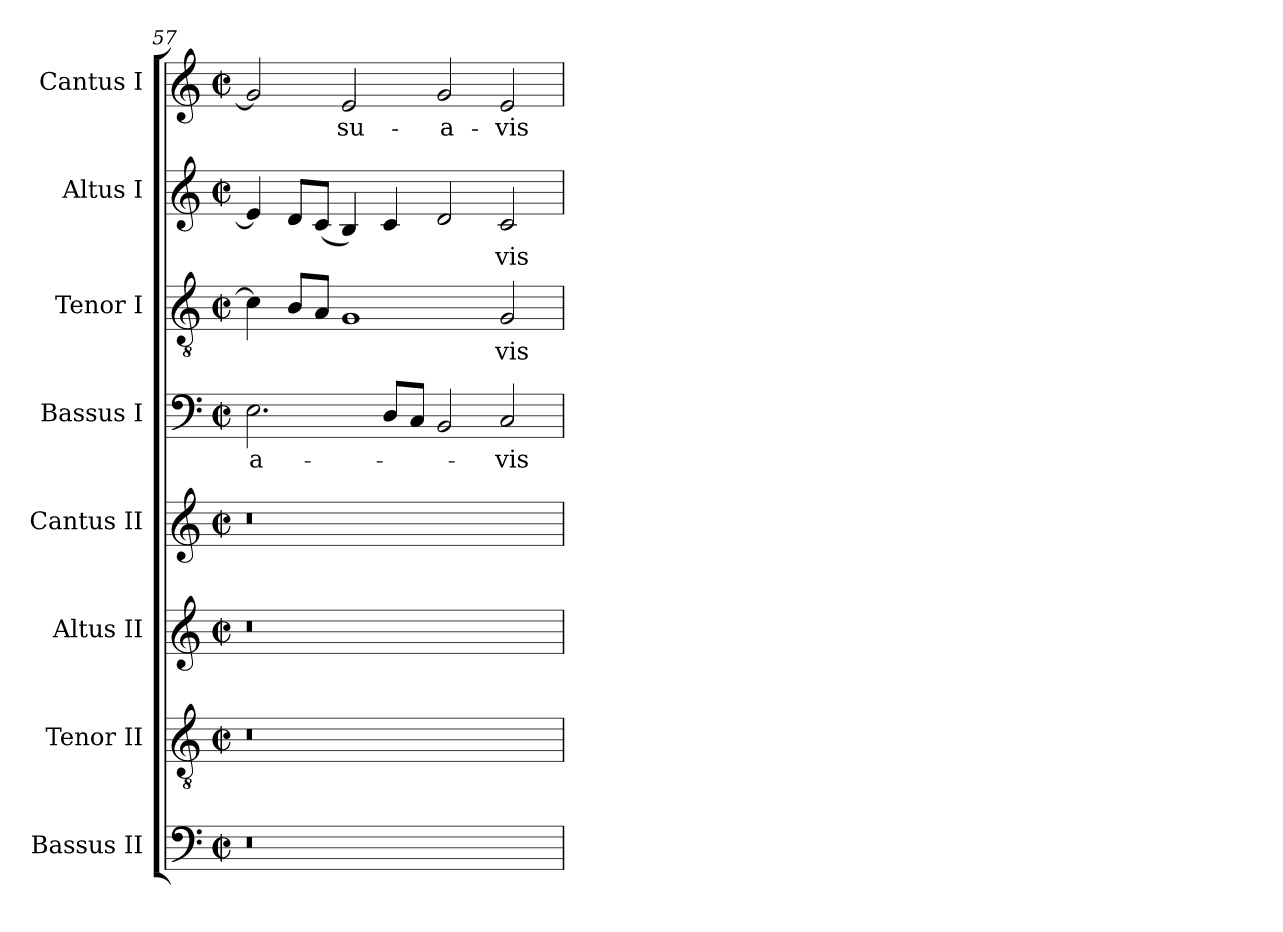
**kern	**kern	**kern	**kern	**kern	**text	**kern	**text	**kern	**text	**kern	**text
*part8	*part7	*part6	*part5	*part4	*part4	*part3	*part3	*part2	*part2	*part1	*part1
*staff8	*staff7	*staff6	*staff5	*staff4	*staff4	*staff3	*staff3	*staff2	*staff2	*staff1	*staff1
*I"Bassus II	*I"Tenor II	*I"Altus II	*I"Cantus II	*I"Bassus I	*	*I"Tenor I	*	*I"Altus I	*	*I"Cantus I	*
*clefF4	*clefGv2	*clefG2	*clefG2	*clefF4	*	*clefGv2	*	*clefG2	*	*clefG2	*
*M2/2	*M2/2	*M2/2	*M2/2	*M2/2	*	*M2/2	*	*M2/2	*	*M2/2	*
*met(c|)	*met(c|)	*met(c|)	*met(c|)	*met(c|)	*	*met(c|)	*	*met(c|)	*	*met(c|)	*
=57	=57	=57	=57	=57	=57	=57	=57	=57	=57	=57	=57
!	!	!	!	!	!LO:LY:b:cj	!	!	!	!	!	!
0r	0r	0r	0r	2.E\	-a-	4c\]	.	4e/]	.	2g/]	.
.	.	.	.	.	.	8B/L	.	8d/L	.	.	.
.	.	.	.	.	.	8A/J	.	(<8c/J	.	.	.
!	!	!	!	!	!	!	!	!	!	!	!LO:LY:b:cj
.	.	.	.	.	.	1G	.	4B/)	.	2e/	su-
.	.	.	.	8D/L	.	.	.	4c/	.	.	.
.	.	.	.	8C/J	.	.	.	.	.	.	.
!	!	!	!	!	!	!	!	!	!	!	!LO:LY:b:cj
.	.	.	.	2BB/	.	.	.	2d/	.	2g/	-a-
!	!	!	!	!	!LO:LY:b:cj	!	!LO:LY:b:cj	!	!LO:LY:b:cj	!	!LO:LY:b:cj
.	.	.	.	2C/	-vis	2G/	-vis	2c/	vis	2e/	-vis
=	=	=	=	=	=	=	=	=	=	=	=
*-	*-	*-	*-	*-	*-	*-	*-	*-	*-	*-	*-
